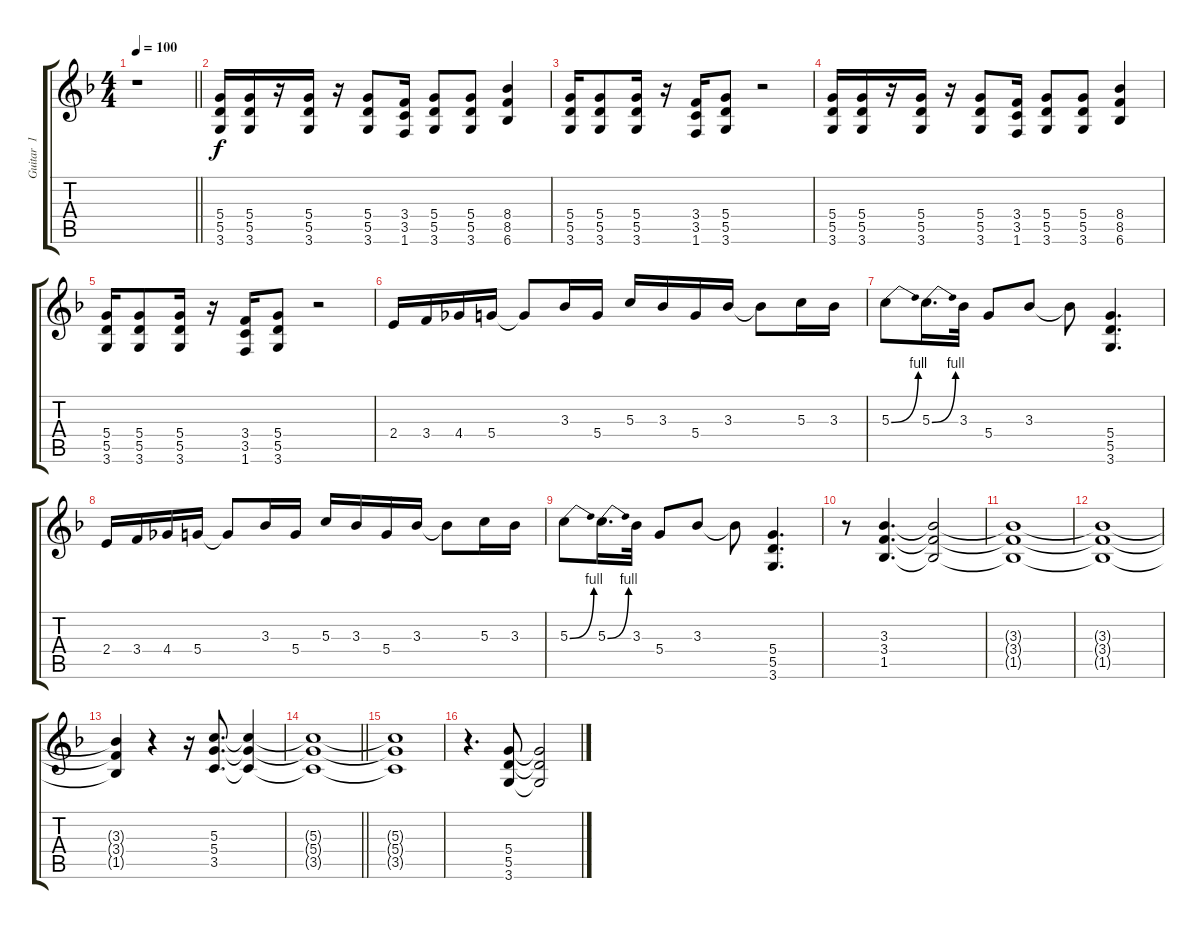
\track ("Guitar  1        " "Guitar  1 ") {instrument distortionguitar}
\staff {score tabs}
\tuning (E4 B3 G3 D3 A2 E2) {hide}
\ts (4 4)
\tempo 100
\clef g2
\barLineRight lightlight
\ks f
r.1{dy f} |
(5.4 5.5 3.6).16 (5.4 5.5 3.6).16 r.16 (5.4 5.5 3.6).16 r.16 (5.4 5.5 3.6).8 (3.4 3.5 1.6).16 (5.4 5.5 3.6).8 (5.4 5.5 3.6).8 (8.4 8.5 6.6).4 |
(5.4 5.5 3.6).16 (5.4 5.5 3.6).8 (5.4 5.5 3.6).16 r.16 (3.4 3.5 1.6).16 (5.4 5.5 3.6).8 r.2 |
(5.4 5.5 3.6).16 (5.4 5.5 3.6).16 r.16 (5.4 5.5 3.6).16 r.16 (5.4 5.5 3.6).8 (3.4 3.5 1.6).16 (5.4 5.5 3.6).8 (5.4 5.5 3.6).8 (8.4 8.5 6.6).4 |
(5.4 5.5 3.6).16 (5.4 5.5 3.6).8 (5.4 5.5 3.6).16 r.16 (3.4 3.5 1.6).16 (5.4 5.5 3.6).8 r.2 |
2.4.16 3.4.16 4.4.16 5.4.16 5.4{t}.8 3.3.16 5.4.16 5.3.16 3.3.16 5.4.16 3.3.16 3.3{t}.8 5.3.16 3.3.16 |
5.3{be (bend 0 0 60 4)}.8 5.3{be (bend 0 0 60 4)}.16{d} 3.3.32 5.4.8 3.3.8 3.3{t}.8 (5.4 5.5 3.6).4{d} |
2.4.16 3.4.16 4.4.16 5.4.16 5.4{t}.8 3.3.16 5.4.16 5.3.16 3.3.16 5.4.16 3.3.16 3.3{t}.8 5.3.16 3.3.16 |
5.3{be (bend 0 0 60 4)}.8 5.3{be (bend 0 0 60 4)}.16{d} 3.3.32 5.4.8 3.3.8 3.3{t}.8 (5.4 5.5 3.6).4{d} |
r.8 (3.3 3.4 1.5).4{d} (3.3{t} 3.4{t} 1.5{t}).2 |
(3.3{t} 3.4{t} 1.5{t}).1 |
(3.3{t} 3.4{t} 1.5{t}).1 |
(3.3{t} 3.4{t} 1.5{t}).4 r.4 r.16 (5.3 5.4 3.5).8{d} (5.3{t} 5.4{t} 3.5{t}).4 |
\barLineRight lightlight
(5.3{t} 5.4{t} 3.5{t}).1 |
(5.3{t} 5.4{t} 3.5{t}).1 |
r.4{d} (5.4 5.5 3.6).8 (5.4{t} 5.5{t} 3.6{t}).2
